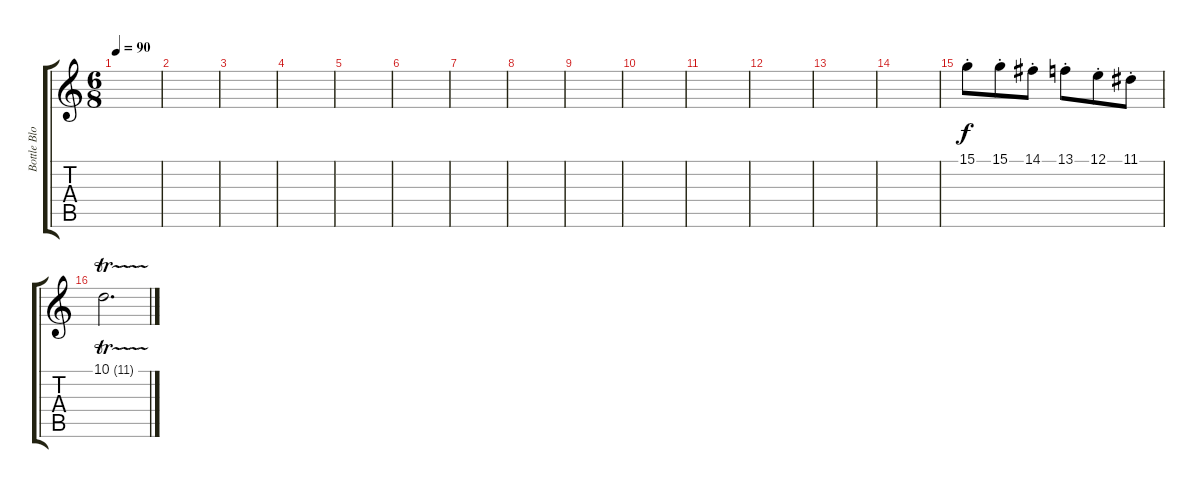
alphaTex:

\track ("Bottle Blow" "Bottle Blo") {instrument blownbottle}
\staff {score tabs}
\tuning (E4 B3 G3 D3 A2 E2) {hide}
\ts (6 8)
\tempo 90
\clef g2
\ks c
|
|
|
|
|
|
|
|
|
|
|
|
|
|
15.1{st}.8 15.1{st}.8 14.1{st}.8 13.1{st}.8 12.1{st}.8 11.1{st}.8 |
10.1{tr (11 32)}.2{d}
